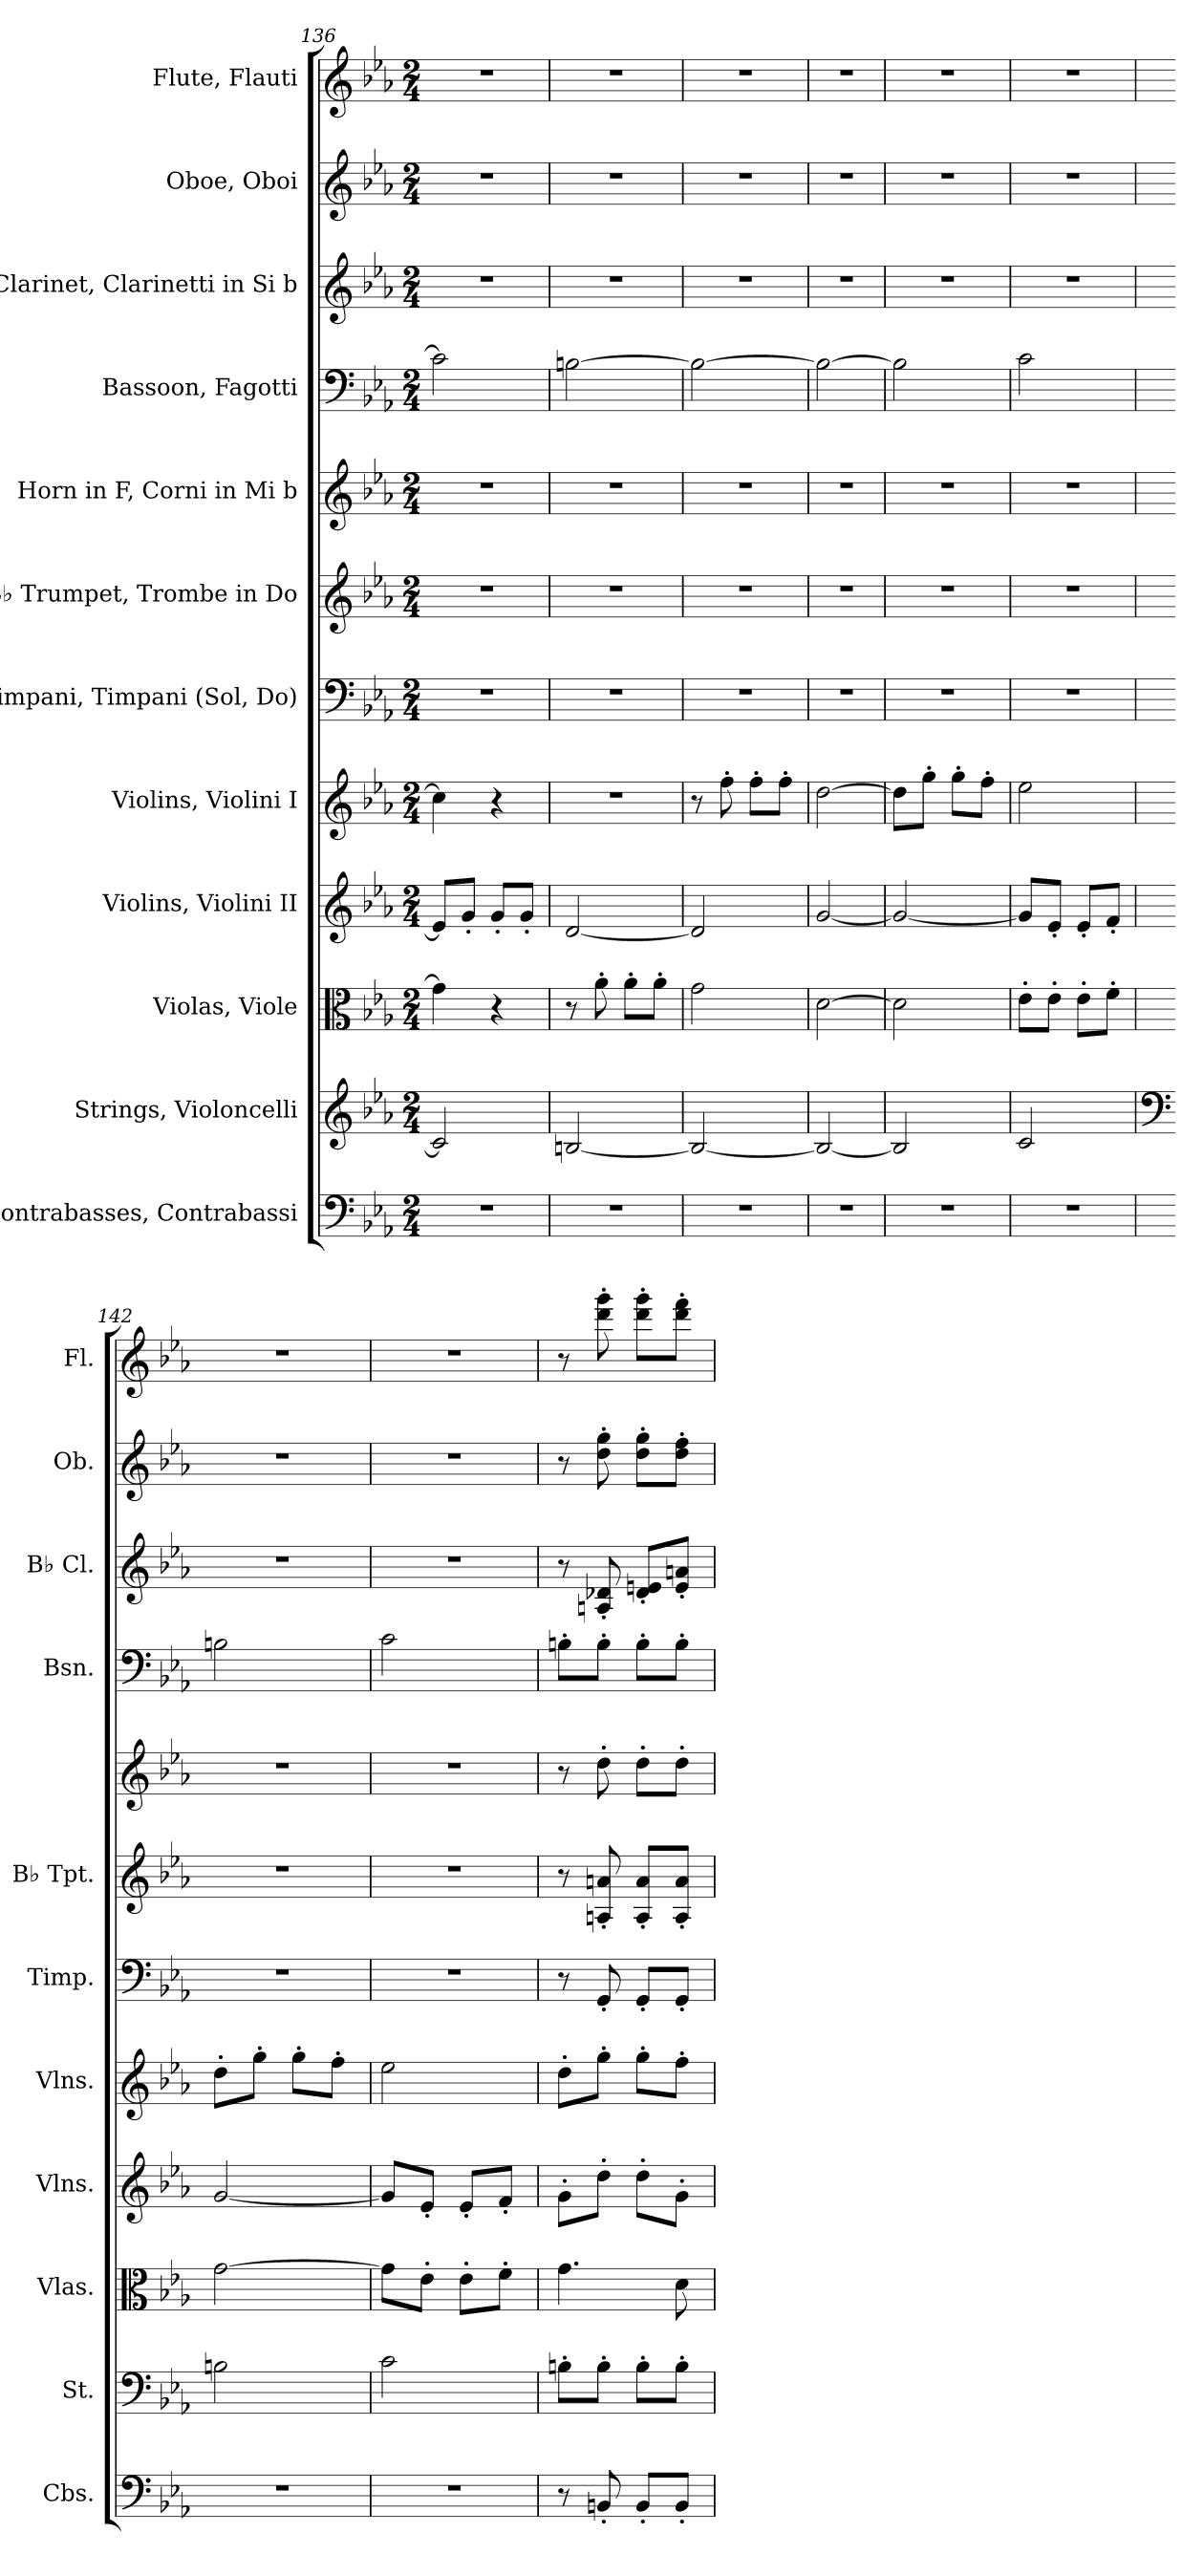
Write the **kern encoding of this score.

**kern	**kern	**kern	**kern	**kern	**kern	**kern	**kern	**kern	**kern	**kern	**kern
*part12	*part11	*part10	*part9	*part8	*part7	*part6	*part5	*part4	*part3	*part2	*part1
*staff12	*staff11	*staff10	*staff9	*staff8	*staff7	*staff6	*staff5	*staff4	*staff3	*staff2	*staff1
*I"Contrabasses, Contrabassi	*I"Strings, Violoncelli	*I"Violas, Viole	*I"Violins, Violini II	*I"Violins, Violini I	*I"Timpani, Timpani (Sol, Do)	*I"B♭ Trumpet, Trombe in Do	*I"Horn in F, Corni in Mi b	*I"Bassoon, Fagotti	*I"B♭ Clarinet, Clarinetti in Si b	*I"Oboe, Oboi	*I"Flute, Flauti
*I'Cbs.	*I'St.	*I'Vlas.	*I'Vlns.	*I'Vlns.	*I'Timp.	*I'B♭ Tpt.	*	*I'Bsn.	*I'B♭ Cl.	*I'Ob.	*I'Fl.
*clefF4	*clefG2	*clefC3	*clefG2	*clefG2	*clefF4	*clefG2	*clefG2	*clefF4	*clefG2	*clefG2	*clefG2
*ITrd7c12	*	*	*	*	*	*ITrd1c2	*ITrd4c7	*	*ITrd1c2	*	*
*k[b-e-a-]	*k[b-e-a-]	*k[b-e-a-]	*k[b-e-a-]	*k[b-e-a-]	*k[b-e-a-]	*k[b-e-a-d-g-]	*k[b-e-a-d-]	*k[b-e-a-]	*k[b-e-a-d-g-]	*k[b-e-a-]	*k[b-e-a-]
*M2/4	*M2/4	*M2/4	*M2/4	*M2/4	*M2/4	*M2/4	*M2/4	*M2/4	*M2/4	*M2/4	*M2/4
=136	=136	=136	=136	=136	=136	=136	=136	=136	=136	=136	=136
2r	2c/]	4g\]	8e-/L]	4cc\]	2r	2r	2r	2c\]	2r	2r	2r
.	.	.	8g'/J	.	.	.	.	.	.	.	.
.	.	4r	8g'/L	4r	.	.	.	.	.	.	.
.	.	.	8g'/J	.	.	.	.	.	.	.	.
=137	=137	=137	=137	=137	=137	=137	=137	=137	=137	=137	=137
2r	[2Bn/	8r	[2d/	2r	2r	2r	2r	[2Bn\	2r	2r	2r
.	.	8a-'\	.	.	.	.	.	.	.	.	.
.	.	8a-'\L	.	.	.	.	.	.	.	.	.
.	.	8a-'\J	.	.	.	.	.	.	.	.	.
=138	=138	=138	=138	=138	=138	=138	=138	=138	=138	=138	=138
2r	2B/_	2g\	2d/]	8r	2r	2r	2r	2B\_	2r	2r	2r
.	.	.	.	8ff'\	.	.	.	.	.	.	.
.	.	.	.	8ff'\L	.	.	.	.	.	.	.
.	.	.	.	8ff'\J	.	.	.	.	.	.	.
=139	=139	=139	=139	=139	=139	=139	=139	=139	=139	=139	=139
*	*	*	*	*	*	*	*	*	*	*	*MM174
2r	2B/_	[2d\	[2g/	[2dd\	2r	2r	2r	2B\_	2r	2r	2r
=140	=140	=140	=140	=140	=140	=140	=140	=140	=140	=140	=140
2r	2B/]	2d\]	2g/_	8dd\L]	2r	2r	2r	2B\]	2r	2r	2r
.	.	.	.	8gg'\J	.	.	.	.	.	.	.
.	.	.	.	8gg'\L	.	.	.	.	.	.	.
.	.	.	.	8ff'\J	.	.	.	.	.	.	.
=141	=141	=141	=141	=141	=141	=141	=141	=141	=141	=141	=141
2r	2c/	8e-'\L	8g/L]	2ee-\	2r	2r	2r	2c\	2r	2r	2r
.	.	8e-'\J	8e-'/J	.	.	.	.	.	.	.	.
.	.	8e-'\L	8e-'/L	.	.	.	.	.	.	.	.
.	.	8f'\J	8f'/J	.	.	.	.	.	.	.	.
!!LO:PB:g=z
=142	=142	=142	=142	=142	=142	=142	=142	=142	=142	=142	=142
*	*clefF4	*	*	*	*	*	*	*	*	*	*
2r	2Bn\	[2g\	[2g/	8dd'\L	2r	2r	2r	2Bn\	2r	2r	2r
.	.	.	.	8gg'\J	.	.	.	.	.	.	.
.	.	.	.	8gg'\L	.	.	.	.	.	.	.
.	.	.	.	8ff'\J	.	.	.	.	.	.	.
=143	=143	=143	=143	=143	=143	=143	=143	=143	=143	=143	=143
2r	2c\	8g\L]	8g/L]	2ee-\	2r	2r	2r	2c\	2r	2r	2r
.	.	8e-'\J	8e-'/J	.	.	.	.	.	.	.	.
.	.	8e-'\L	8e-'/L	.	.	.	.	.	.	.	.
.	.	8f'\J	8f'/J	.	.	.	.	.	.	.	.
=144	=144	=144	=144	=144	=144	=144	=144	=144	=144	=144	=144
8r	8Bn'\L	4.g\	8g'\L	8dd'\L	8r	8r	8r	8Bn'\L	8r	8r	8r
8BBBn'/	8B'\J	.	8dd'\J	8gg'\J	8GG'/	8Gn/' 8gn/'	8g'\	8B'\J	8Gn/' 8c-X/'	8dd\' 8gg\'	8ddd\' 8ggg\'
8BBB'/L	8B'\L	.	8dd'\L	8gg'\L	8GG'/L	8G/' 8g/'L	8g'\L	8B'\L	8c-/' 8dn/'L	8dd\' 8gg\'L	8ddd\' 8ggg\'L
8BBB'/J	8B'\J	8d\	8g'\J	8ff'\J	8GG'/J	8G/' 8g/'J	8g'\J	8B'\J	8d/' 8gn/'J	8dd\' 8ff\'J	8ddd\' 8fff\'J
=	=	=	=	=	=	=	=	=	=	=	=
*-	*-	*-	*-	*-	*-	*-	*-	*-	*-	*-	*-
